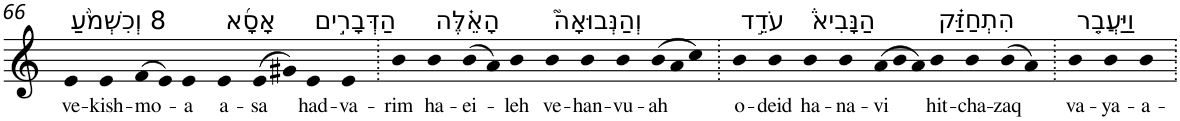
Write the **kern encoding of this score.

**kern	**text
*part1	*part1
*staff1	*staff1
*I"Piano	*
*I'Pno	*
!!LO:PB:g=z
*clefG2	*
*k[]	*
=66	=66
!LO:TX:a:t=8 וְכִשְׁמֹ֨עַ	!
!	!LO:LY:b
4e	ve-
!	!LO:LY:b
4e	-kish-
!	!LO:LY:b
(>8f	-mo-
8e)	.
!	!LO:LY:b
4e	-a
!LO:TX:a:t=אָסָ֜א	!
!	!LO:LY:b
4e	a-
!	!LO:LY:b
(>8e	-sa
8g#X)	.
!LO:TX:a:t=הַדְּבָרִ֣ים	!
!	!LO:LY:b
4e	had-
!	!LO:LY:b
4e	-va-
=67.	=67.
!	!LO:LY:b
4b	-rim
!LO:TX:a:t=הָאֵ֗לֶּה	!
!	!LO:LY:b
4b	ha-
!	!LO:LY:b
(>8b	-ei-
8a)	.
!	!LO:LY:b
4b	-leh
!LO:TX:a:t=וְהַנְּבוּאָה֮	!
!	!LO:LY:b
4b	ve-
!	!LO:LY:b
4b	-han-
!	!LO:LY:b
4b	-vu-
*Xtuplet	*
!	!LO:LY:b
(>12b	-ah
12a	.
12cc)	.
=68.	=68.
!LO:TX:a:t=עֹדֵ֣ד	!
!	!LO:LY:b
4b	o-
!	!LO:LY:b
4b	-deid
!LO:TX:a:t=הַנָּבִיא֒	!
!	!LO:LY:b
4b	ha-
!	!LO:LY:b
4b	-na-
!	!LO:LY:b
(>12a	-vi
12b	.
12a)	.
!LO:TX:a:t=הִתְחַזַּ֗ק	!
!	!LO:LY:b
4b	hit-
!	!LO:LY:b
4b	-cha-
!	!LO:LY:b
(>8b	-zaq
8a)	.
=69.	=69.
!LO:TX:a:t=וַיַּעֲבֵ֤ר	!
!	!LO:LY:b
4b	va-
!	!LO:LY:b
4b	-ya-
!	!LO:LY:b
4b	-a-
=.	=.
*-	*-
